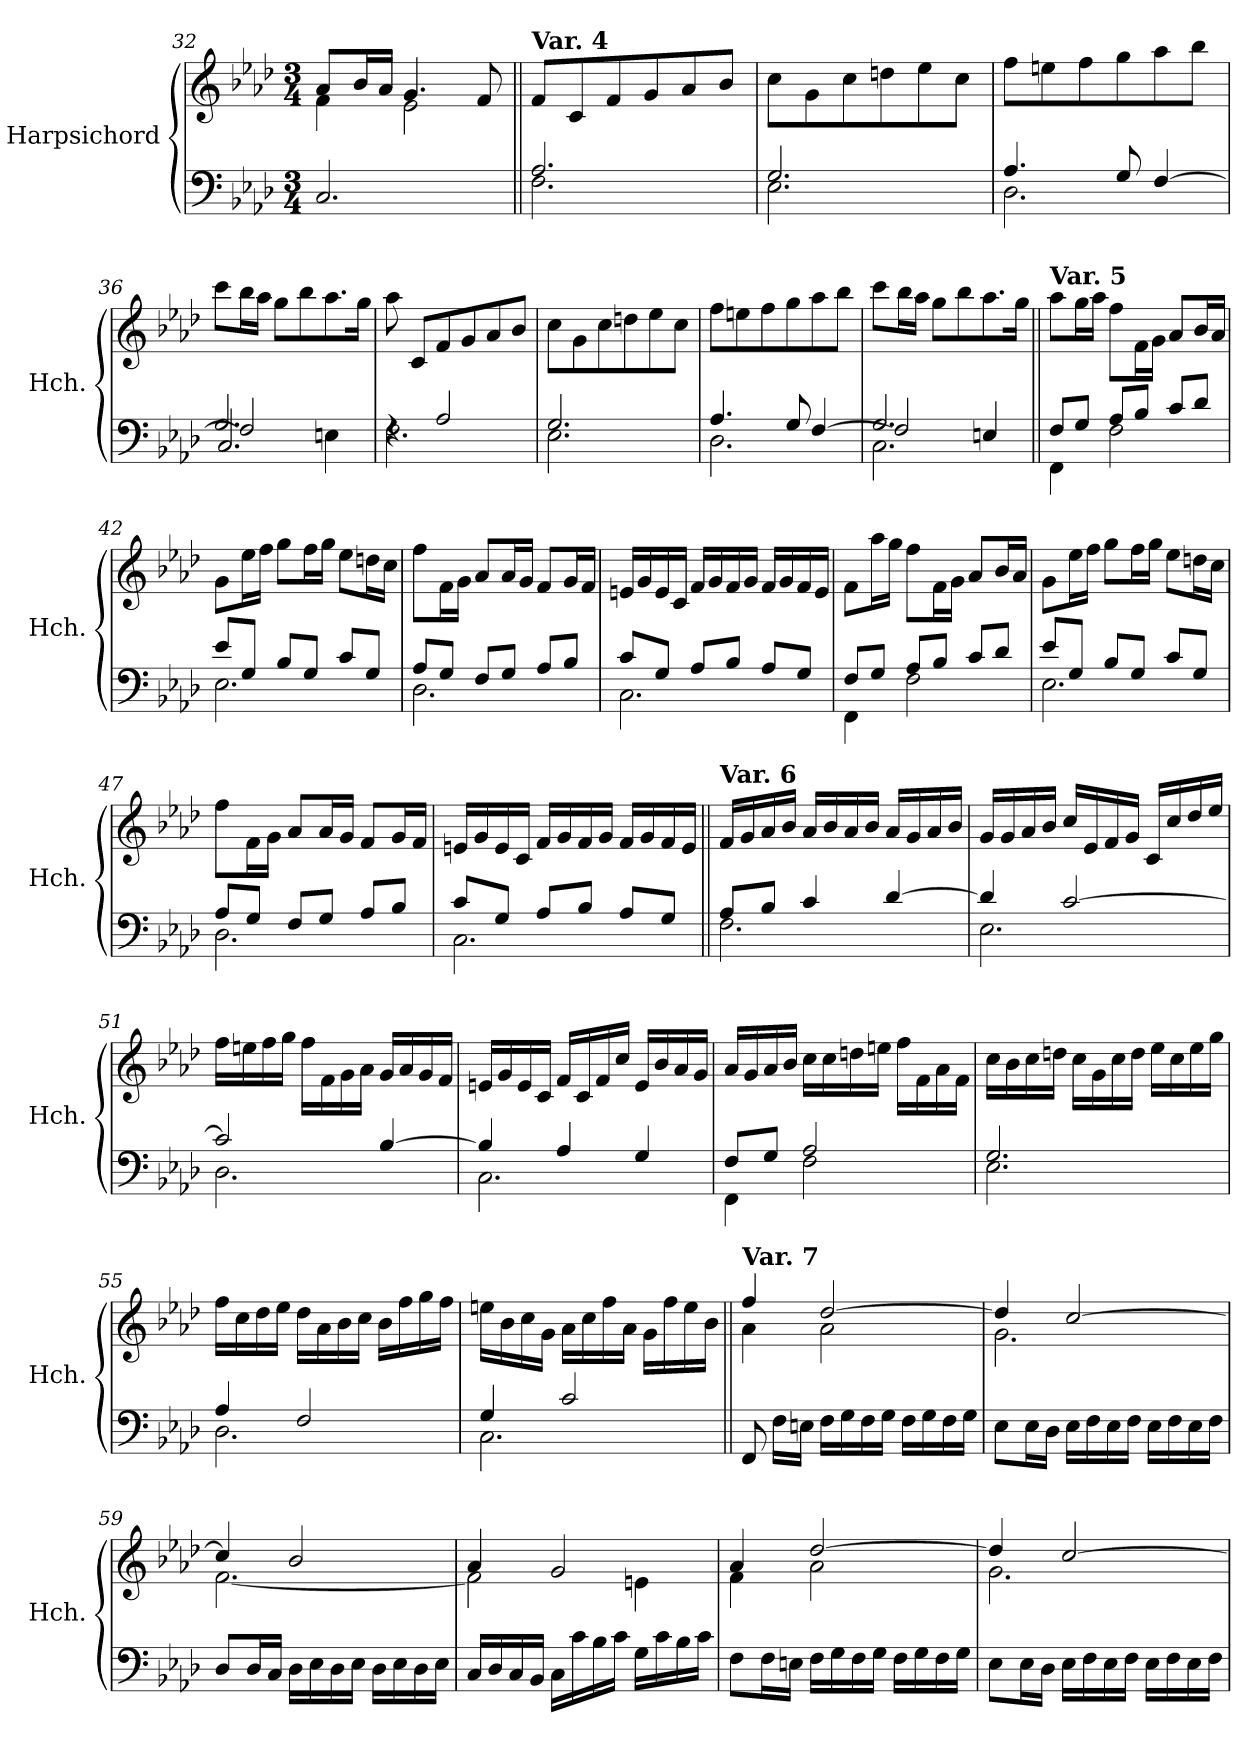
**kern	**kern
*part1	*part1
*staff2	*staff1
*I"Harpsichord	*
*I'Hch.	*
*clefF4	*clefG2
*k[b-e-a-d-]	*k[b-e-a-d-]
*A-:	*A-:
*M3/4	*M3/4
=32	=32
*	*^
2.C/	8a-/L	4f\
.	16b-/L	.
.	16a-/JJ	.
.	4.g/	2e-\
.	8f/	.
*	*v	*v
!!LO:LB:g=z
=33||	=33||
*^	*
!	!	!LO:TX:a:B:t=Var. 4
2.A-/	2.F\	8f/L
.	.	8c/
.	.	8f/
.	.	8g/
.	.	8a-/
.	.	8b-/J
=34	=34	=34
2.G/	2.E-\	8cc\L
.	.	8g\
.	.	8cc\
.	.	8ddn\
.	.	8ee-\
.	.	8cc\J
=35	=35	=35
4.A-/	2.D-\	8ff\L
.	.	8een\
.	.	8ff\
8G/	.	8gg\
[4F/	.	8aa-\
.	.	8bb-\J
=36	=36	=36
*	*^	*
2.G/	2F/]	2.C/	8ccc\L
.	.	.	16bb-\L
.	.	.	16aa-\JJ
.	.	.	8gg\L
.	.	.	8bb-\
.	4En\	.	8.aa-\
.	.	.	16gg\Jk
*	*v	*v	*
!!LO:LB:g=z
=37	=37	=37
4rF	2.F\	8aa-\
.	.	8c/L
2A-/	.	8f/
.	.	8g/
.	.	8a-/
.	.	8b-/J
=38	=38	=38
2.G/	2.E-\	8cc\L
.	.	8g\
.	.	8cc\
.	.	8ddn\
.	.	8ee-\
.	.	8cc\J
=39	=39	=39
4.A-/	2.D-\	8ff\L
.	.	8een\
.	.	8ff\
8G/	.	8gg\
[4F/	.	8aa-\
.	.	8bb-\J
=40	=40	=40
*	*^	*
2.G/	2F/]	2.C\	8ccc\L
.	.	.	16bb-\L
.	.	.	16aa-\JJ
.	.	.	8gg\L
.	.	.	8bb-\
.	4En/	.	8.aa-\
.	.	.	16gg\Jk
*	*v	*v	*
!!LO:PB:g=z
=41||	=41||	=41||
!	!	!LO:TX:a:B:t=Var. 5
8F/L	4FF\	8aa-\L
8G/J	.	16gg\L
.	.	16aa-\JJ
8A-/L	2F\	8ff\L
8B-/J	.	16f\L
.	.	16g\JJ
8c/L	.	8a-/L
8d-/J	.	16b-/L
.	.	16a-/JJ
=42	=42	=42
8e-/L	2.E-\	8g\L
8G/J	.	16ee-\L
.	.	16ff\JJ
8B-/L	.	8gg\L
8G/J	.	16ff\L
.	.	16gg\JJ
8c/L	.	8ee-\L
8G/J	.	16ddn\L
.	.	16cc\JJ
=43	=43	=43
8A-/L	2.D-\	8ff\L
8G/J	.	16f\L
.	.	16g\JJ
8F/L	.	8a-/L
8G/J	.	16a-/L
.	.	16g/JJ
8A-/L	.	8f/L
8B-/J	.	16g/L
.	.	16f/JJ
=44	=44	=44
8c/L	2.C\	16en/LL
.	.	16g/
8G/J	.	16e/
.	.	16c/JJ
8A-/L	.	16f/LL
.	.	16g/
8B-/J	.	16f/
.	.	16g/JJ
8A-/L	.	16f/LL
.	.	16g/
8G/J	.	16f/
.	.	16e/JJ
!!LO:LB:g=z
=45	=45	=45
8F/L	4FF\	8f\L
8G/J	.	16aa-\L
.	.	16gg\JJ
8A-/L	2F\	8ff\L
8B-/J	.	16f\L
.	.	16g\JJ
8c/L	.	8a-/L
8d-/J	.	16b-/L
.	.	16a-/JJ
=46	=46	=46
8e-/L	2.E-\	8g\L
8G/J	.	16ee-\L
.	.	16ff\JJ
8B-/L	.	8gg\L
8G/J	.	16ff\L
.	.	16gg\JJ
8c/L	.	8ee-\L
8G/J	.	16ddn\L
.	.	16cc\JJ
=47	=47	=47
8A-/L	2.D-\	8ff\L
8G/J	.	16f\L
.	.	16g\JJ
8F/L	.	8a-/L
8G/J	.	16a-/L
.	.	16g/JJ
8A-/L	.	8f/L
8B-/J	.	16g/L
.	.	16f/JJ
=48	=48	=48
8c/L	2.C\	16en/LL
.	.	16g/
8G/J	.	16e/
.	.	16c/JJ
8A-/L	.	16f/LL
.	.	16g/
8B-/J	.	16f/
.	.	16g/JJ
8A-/L	.	16f/LL
.	.	16g/
8G/J	.	16f/
.	.	16e/JJ
!!LO:LB:g=z
=49||	=49||	=49||
!	!	!LO:TX:a:B:t=Var. 6
8A-/L	2.F\	16f/LL
.	.	16g/
8B-/J	.	16a-/
.	.	16b-/JJ
4c/	.	16a-/LL
.	.	16b-/
.	.	16a-/
.	.	16b-/JJ
[4d-/	.	16a-/LL
.	.	16g/
.	.	16a-/
.	.	16b-/JJ
=50	=50	=50
4d-/]	2.E-\	16g/LL
.	.	16g/
.	.	16a-/
.	.	16b-/JJ
[2c/	.	16cc/LL
.	.	16e-/
.	.	16f/
.	.	16g/JJ
.	.	16c/LL
.	.	16cc/
.	.	16dd-/
.	.	16ee-/JJ
=51	=51	=51
2c/]	2.D-\	16ff\LL
.	.	16een\
.	.	16ff\
.	.	16gg\JJ
.	.	16ff\LL
.	.	16f\
.	.	16g\
.	.	16a-\JJ
[4B-/	.	16g/LL
.	.	16a-/
.	.	16g/
.	.	16f/JJ
=52	=52	=52
4B-/]	2.C\	16en/LL
.	.	16g/
.	.	16e/
.	.	16c/JJ
4A-/	.	16f/LL
.	.	16c/
.	.	16f/
.	.	16cc/JJ
4G/	.	16e/LL
.	.	16b-/
.	.	16a-/
.	.	16g/JJ
!!LO:LB:g=z
=53	=53	=53
8F/L	4FF\	16a-/LL
.	.	16g/
8G/J	.	16a-/
.	.	16b-/JJ
2A-/	2F\	16cc\LL
.	.	16cc\
.	.	16ddn\
.	.	16een\JJ
.	.	16ff\LL
.	.	16f\
.	.	16a-\
.	.	16f\JJ
=54	=54	=54
2.G/	2.E-\	16cc\LL
.	.	16b-\
.	.	16cc\
.	.	16ddn\JJ
.	.	16cc\LL
.	.	16g\
.	.	16cc\
.	.	16dd\JJ
.	.	16ee-\LL
.	.	16cc\
.	.	16ee-\
.	.	16gg\JJ
=55	=55	=55
4A-/	2.D-\	16ff\LL
.	.	16cc\
.	.	16dd-\
.	.	16ee-\JJ
2F/	.	16dd-\LL
.	.	16a-\
.	.	16b-\
.	.	16cc\JJ
.	.	16b-\LL
.	.	16ff\
.	.	16gg\
.	.	16ff\JJ
=56	=56	=56
4G/	2.C\	16een\LL
.	.	16b-\
.	.	16cc\
.	.	16g\JJ
2c/	.	16a-\LL
.	.	16cc\
.	.	16ff\
.	.	16a-\JJ
.	.	16g\LL
.	.	16ff\
.	.	16ee\
.	.	16b-\JJ
*v	*v	*
!!LO:LB:g=z
=57||	=57||
*	*^
!	!LO:TX:a:B:t=Var. 7	!
8FF/	4ff/	4a-\
16F\LL	.	.
16En\JJ	.	.
16F\LL	[2dd-/	2a-\
16G\	.	.
16F\	.	.
16G\JJ	.	.
16F\LL	.	.
16G\	.	.
16F\	.	.
16G\JJ	.	.
=58	=58	=58
8E-\L	4dd-/]	2.g\
16E-\L	.	.
16D-\JJ	.	.
16E-\LL	[2cc/	.
16F\	.	.
16E-\	.	.
16F\JJ	.	.
16E-\LL	.	.
16F\	.	.
16E-\	.	.
16F\JJ	.	.
=59	=59	=59
8D-/L	4cc/]	[2.f\
16D-/L	.	.
16C/JJ	.	.
16D-\LL	2b-/	.
16E-\	.	.
16D-\	.	.
16E-\JJ	.	.
16D-\LL	.	.
16E-\	.	.
16D-\	.	.
16E-\JJ	.	.
=60	=60	=60
16C/LL	4a-/	2f\]
16D-/	.	.
16C/	.	.
16BB-/JJ	.	.
16C\LL	2g/	.
16c\	.	.
16B-\	.	.
16c\JJ	.	.
16G\LL	.	4en\
16c\	.	.
16B-\	.	.
16c\JJ	.	.
!!LO:LB:g=z	!!
=61	=61	=61
8F\L	4a-/	4f\
16F\L	.	.
16En\JJ	.	.
16F\LL	[2dd-/	2a-\
16G\	.	.
16F\	.	.
16G\JJ	.	.
16F\LL	.	.
16G\	.	.
16F\	.	.
16G\JJ	.	.
=62	=62	=62
8E-\L	4dd-/]	2.g\
16E-\L	.	.
16D-\JJ	.	.
16E-\LL	[2cc/	.
16F\	.	.
16E-\	.	.
16F\JJ	.	.
16E-\LL	.	.
16F\	.	.
16E-\	.	.
16F\JJ	.	.
*	*v	*v
=	=
*-	*-
